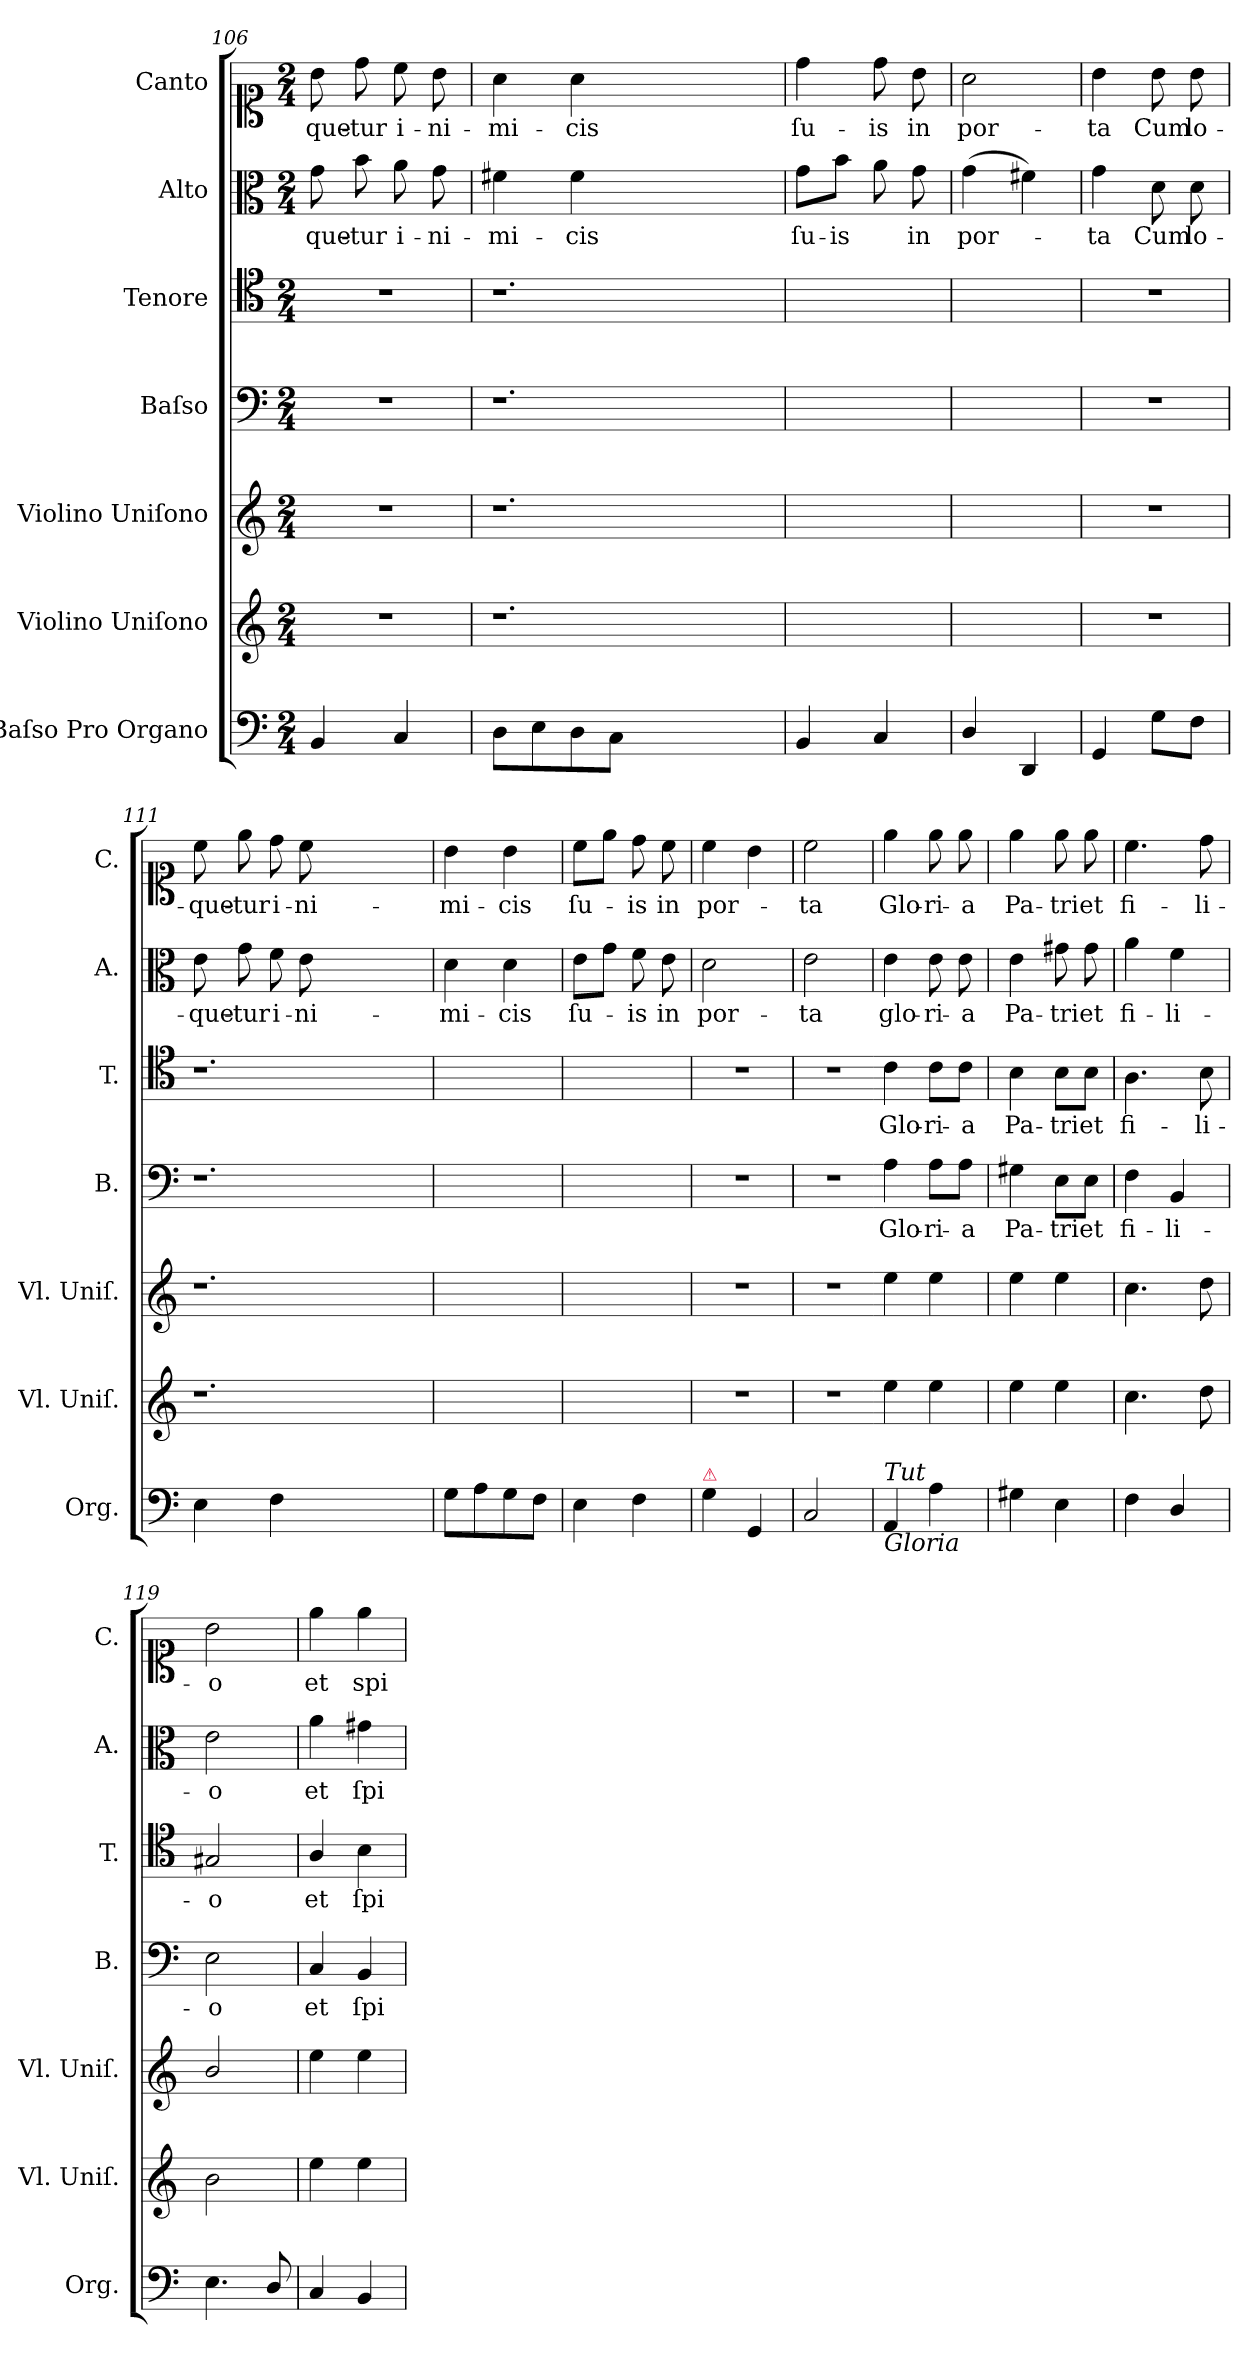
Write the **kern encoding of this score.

**kern	**kern	**kern	**kern	**text	**kern	**text	**kern	**text	**kern	**text
*part7	*part6	*part5	*part4	*part4	*part3	*part3	*part2	*part2	*part1	*part1
*staff7	*staff6	*staff5	*staff4	*staff4	*staff3	*staff3	*staff2	*staff2	*staff1	*staff1
*I"Baſso Pro Organo	*I"Violino Uniſono	*I"Violino Uniſono	*I"Baſso	*	*I"Tenore	*	*I"Alto	*	*I"Canto	*
*I'Org.	*I'Vl. Uniſ.	*I'Vl. Uniſ.	*I'B.	*	*I'T.	*	*I'A.	*	*I'C.	*
*clefF4	*clefG2	*clefG2	*clefF4	*	*clefC4	*	*clefC3	*	*clefC1	*
*k[]	*k[]	*k[]	*k[]	*	*k[]	*	*k[]	*	*k[]	*
*M2/4	*M2/4	*M2/4	*M2/4	*	*M2/4	*	*M2/4	*	*M2/4	*
=106	=106	=106	=106	=106	=106	=106	=106	=106	=106	=106
4BB/	2r	2r	2r	.	2r	.	8g\	-que-	8b\	-que-
.	.	.	.	.	.	.	8b\	-tur	8dd\	-tur
4C/	.	.	.	.	.	.	8a\	i-	8cc\	i-
.	.	.	.	.	.	.	8g\	-ni-	8b\	-ni-
=107	=107	=107	=107	=107	=107	=107	=107	=107	=107	=107
8D\L	1.r	1.r	1.r	.	1.r	.	4f#X\	-mi-	4a\	-mi-
8E\	.	.	.	.	.	.	.	.	.	.
8D\	.	.	.	.	.	.	4f#\	-cis	4a\	-cis
8C\J	.	.	.	.	.	.	.	.	.	.
1ryy	.	.	.	.	.	.	1ryy	.	1ryy	.
=108	=108	=108	=108	=108	=108	=108	=108	=108	=108	=108
4BB/	2ryy	2ryy	2ryy	.	2ryy	.	8g\L	ſu-	4dd\	ſu-
.	.	.	.	.	.	.	8b\J	-is	.	.
4C/	.	.	.	.	.	.	8a\	.	8dd\	-is
.	.	.	.	.	.	.	8g\	in	8b\	in
=109	=109	=109	=109	=109	=109	=109	=109	=109	=109	=109
4D/	2ryy	2ryy	2ryy	.	2ryy	.	(>4g\	por-	2a\	por-
4DD/	.	.	.	.	.	.	4f#X\)	.	.	.
=110	=110	=110	=110	=110	=110	=110	=110	=110	=110	=110
4GG/	2r	2r	2r	.	2r	.	4g\	-ta	4b\	-ta
8G\L	.	.	.	.	.	.	8d\	Cum	8b\	Cum
8F\J	.	.	.	.	.	.	8d\	lo-	8b\	lo-
=111	=111	=111	=111	=111	=111	=111	=111	=111	=111	=111
4E\	1.r	1.r	1.r	.	1.r	.	8e\	-que-	8cc\	-que-
.	.	.	.	.	.	.	8g\	-tur	8ee\	-tur
4F\	.	.	.	.	.	.	8f\	i-	8dd\	i-
.	.	.	.	.	.	.	8e\	-ni-	8cc\	-ni-
1ryy	.	.	.	.	.	.	1ryy	.	1ryy	.
=112	=112	=112	=112	=112	=112	=112	=112	=112	=112	=112
8G\L	2ryy	2ryy	2ryy	.	2ryy	.	4d\	-mi-	4b\	-mi-
8A\	.	.	.	.	.	.	.	.	.	.
8G\	.	.	.	.	.	.	4d\	-cis	4b\	-cis
8F\J	.	.	.	.	.	.	.	.	.	.
=113	=113	=113	=113	=113	=113	=113	=113	=113	=113	=113
4E\	2ryy	2ryy	2ryy	.	2ryy	.	8e\L	ſu-	8cc\L	ſu-
.	.	.	.	.	.	.	8g\J	.	8ee\J	.
4F\	.	.	.	.	.	.	8f\	-is	8dd\	-is
.	.	.	.	.	.	.	8e\	in	8cc\	in
=114	=114	=114	=114	=114	=114	=114	=114	=114	=114	=114
!LO:TX:a:color=crimson:t=⚠	!	!	!	!	!	!	!	!	!	!
4G\	2r	2r	2r	.	2r	.	2d\	por-	4cc\	por-
4GG/	.	.	.	.	.	.	.	.	4b\	.
=115	=115	=115	=115	=115	=115	=115	=115	=115	=115	=115
2C/	2r	2r	2r	.	2r	.	2e\	-ta	2cc\	-ta
=116	=116-	=116-	=116	=116	=116	=116	=116	=116	=116	=116
!LO:TX:b:i:t=Gloria	!	!	!	!	!	!	!	!	!	!
!LO:TX:a:i:t=Tut	!	!	!	!	!	!	!	!	!	!
4AA/	4ee\	4ee\	4A\	Glo-	4c\	Glo-	4e\	glo-	4ee\	Glo-
4A\	4ee\	4ee\	8A\L	-ri-	8c\L	-ri-	8e\	-ri-	8ee\	-ri-
.	.	.	8A\J	-a	8c\J	-a	8e\	-a	8ee\	-a
=117	=117	=117	=117	=117	=117	=117	=117	=117	=117	=117
4G#X\	4ee\	4ee\	4G#X\	Pa-	4B\	Pa-	4e\	Pa-	4ee\	Pa-
4E\	4ee\	4ee\	8E\L	-tri	8B\L	-tri	8g#X\	-tri	8ee\	-tri
.	.	.	8E\J	et	8B\J	et	8g#\	et	8ee\	et
=118	=118	=118	=118	=118	=118	=118	=118	=118	=118	=118
4F\	4.cc\	4.cc\	4F\	fi-	4.A\	fi-	4a\	fi-	4.cc\	fi-
4D/	.	.	4BB/	-li-	.	.	4f\	-li-	.	.
.	8dd\	8dd\	.	.	8B\	-li-	.	.	8dd\	-li-
=119	=119	=119	=119	=119	=119	=119	=119	=119	=119	=119
4.E\	2b\	2b/	2E\	-o	2G#X/	-o	2e\	-o	2b\	-o
8D/	.	.	.	.	.	.	.	.	.	.
=120	=120	=120	=120	=120	=120	=120	=120	=120	=120	=120
4C/	4ee\	4ee\	4C/	et	4A/	et	4a\	et	4ee\	et
4BB/	4ee\	4ee\	4BB/	ſpi-	4B\	ſpi-	4g#X\	ſpi-	4ee\	spi-
=	=	=	=	=	=	=	=	=	=	=
*-	*-	*-	*-	*-	*-	*-	*-	*-	*-	*-
